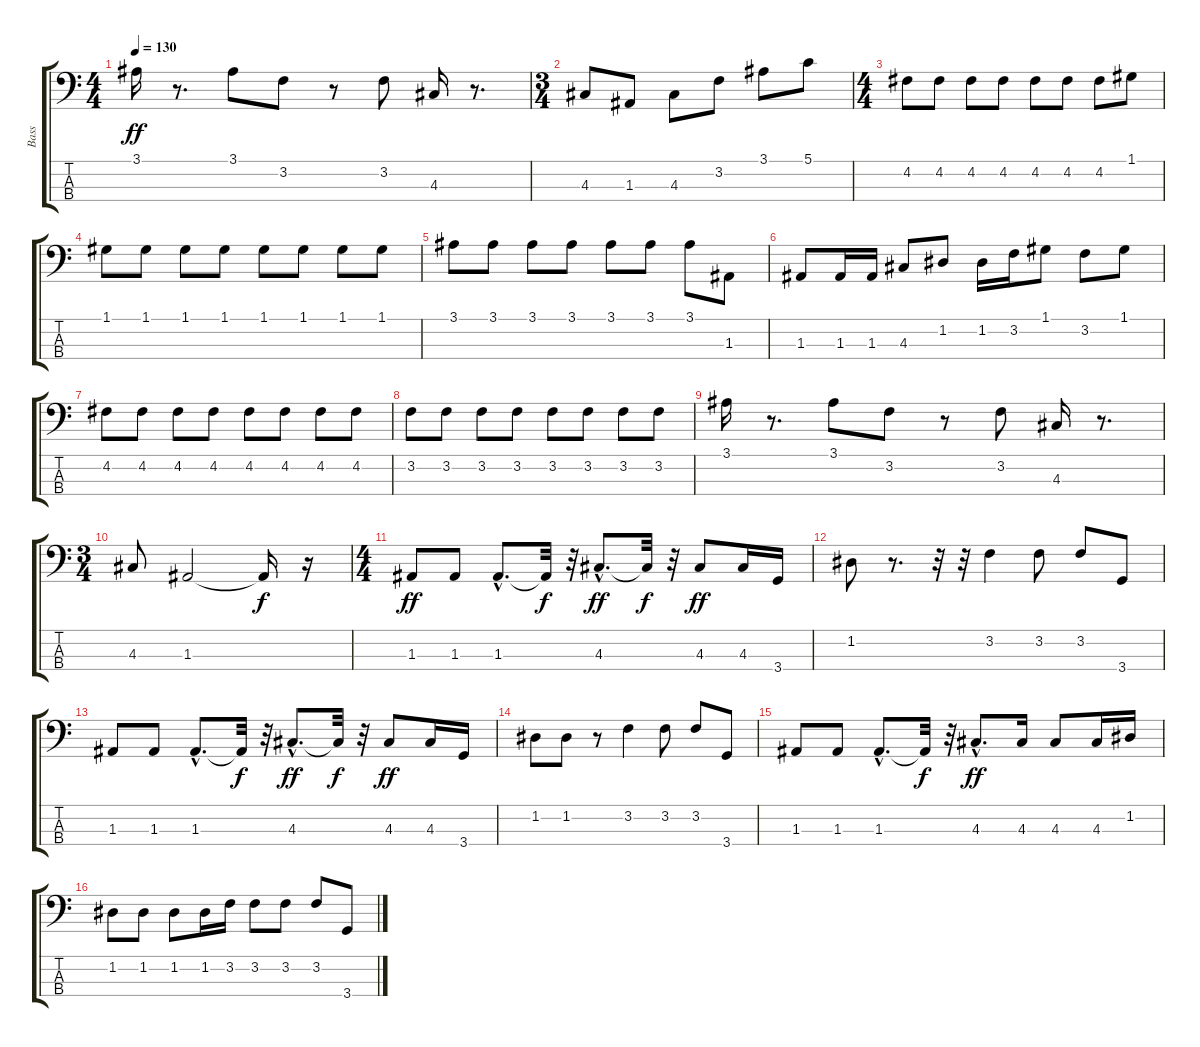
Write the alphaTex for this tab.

\track ("Bass" "Bass") {instrument electricbassfinger}
\staff {score tabs}
\tuning (G2 D2 A1 E1) {hide}
\ts (4 4)
\tempo 130
\clef f4
\ks c
3.1.16{dy ff} r.8{d} 3.1.8 3.2.8 r.8 3.2.8 4.3.16 r.8{d} |
\ts (3 4)
4.3.8 1.3.8 4.3.8 3.2.8 3.1.8 5.1.8 |
\ts (4 4)
4.2.8 4.2.8 4.2.8 4.2.8 4.2.8 4.2.8 4.2.8 1.1.8 |
1.1.8 1.1.8 1.1.8 1.1.8 1.1.8 1.1.8 1.1.8 1.1.8 |
3.1.8 3.1.8 3.1.8 3.1.8 3.1.8 3.1.8 3.1.8 1.3.8 |
1.3.8 1.3.16 1.3.16 4.3.8 1.2.8 1.2.16 3.2.16 1.1.8 3.2.8 1.1.8 |
4.2.8 4.2.8 4.2.8 4.2.8 4.2.8 4.2.8 4.2.8 4.2.8 |
3.2.8 3.2.8 3.2.8 3.2.8 3.2.8 3.2.8 3.2.8 3.2.8 |
3.1.16 r.8{d} 3.1.8 3.2.8 r.8 3.2.8 4.3.16 r.8{d} |
\ts (3 4)
4.3.8 1.3.2 1.3{t}.16{dy f} r.16 |
\ts (4 4)
1.3.8{dy ff} 1.3.8 1.3{hac}.8{d} 1.3{t}.32{dy f} r.32 4.3{hac}.8{d dy ff} 4.3{t}.32{dy f} r.32 4.3.8{dy ff} 4.3.16 3.4.16 |
1.2.8 r.8{d} r.32 r.32 3.2.4 3.2.8 3.2.8 3.4.8 |
1.3.8 1.3.8 1.3{hac}.8{d} 1.3{t}.32{dy f} r.32 4.3{hac}.8{d dy ff} 4.3{t}.32{dy f} r.32 4.3.8{dy ff} 4.3.16 3.4.16 |
1.2.8 1.2.8 r.8 3.2.4 3.2.8 3.2.8 3.4.8 |
1.3.8 1.3.8 1.3{hac}.8{d} 1.3{t}.32{dy f} r.32 4.3{hac}.8{d dy ff} 4.3.16 4.3.8 4.3.16 1.2.16 |
1.2.8 1.2.8 1.2.8 1.2.16 3.2.16 3.2.8 3.2.8 3.2.8 3.4.8
